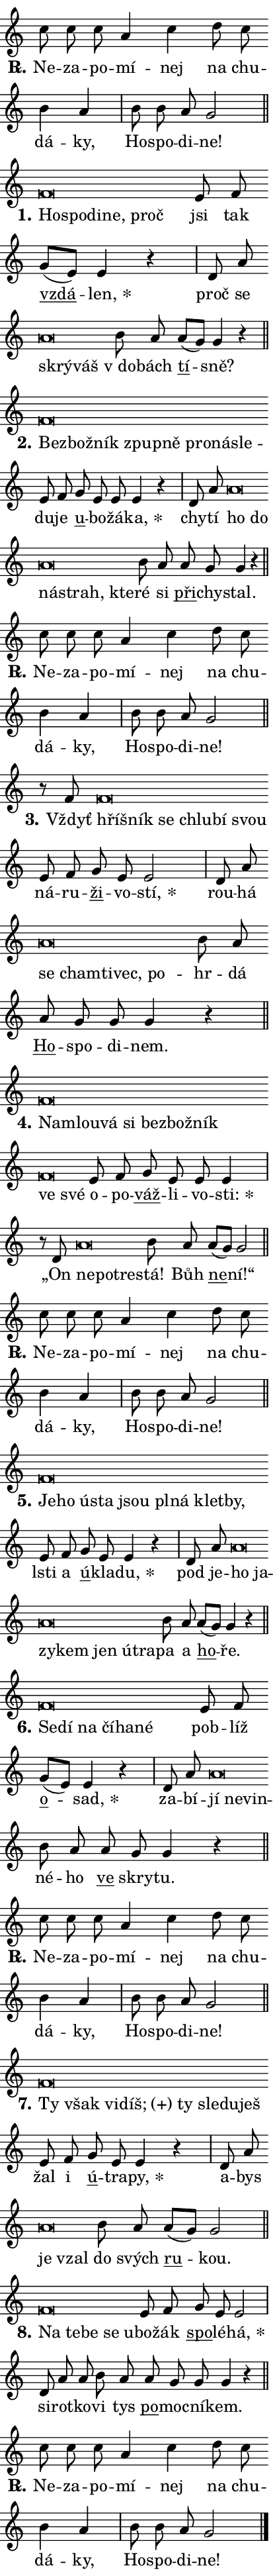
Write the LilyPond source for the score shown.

\version "2.24.0"
\header { tagline = "" }
\paper {
  indent = 0\cm
  top-margin = 0\cm
  right-margin = 0.13\cm % to fit lyric hyphens
  bottom-margin = 0\cm
  left-margin = 0\cm
  paper-width = 7\cm
  page-breaking = #ly:one-page-breaking
  system-system-spacing.basic-distance = #11
  score-system-spacing.basic-distance = #11
  ragged-last = ##f
}


%% Author: Thomas Morley
%% https://lists.gnu.org/archive/html/lilypond-user/2020-05/msg00002.html
#(define (line-position grob)
"Returns position of @var[grob} in current system:
   @code{'start}, if at first time-step
   @code{'end}, if at last time-step
   @code{'middle} otherwise
"
  (let* ((col (ly:item-get-column grob))
         (ln (ly:grob-object col 'left-neighbor))
         (rn (ly:grob-object col 'right-neighbor))
         (col-to-check-left (if (ly:grob? ln) ln col))
         (col-to-check-right (if (ly:grob? rn) rn col))
         (break-dir-left
           (and
             (ly:grob-property col-to-check-left 'non-musical #f)
             (ly:item-break-dir col-to-check-left)))
         (break-dir-right
           (and
             (ly:grob-property col-to-check-right 'non-musical #f)
             (ly:item-break-dir col-to-check-right))))
        (cond ((eqv? 1 break-dir-left) 'start)
              ((eqv? -1 break-dir-right) 'end)
              (else 'middle))))

#(define (tranparent-at-line-position vctor)
  (lambda (grob)
  "Relying on @code{line-position} select the relevant enry from @var{vctor}.
Used to determine transparency,"
    (case (line-position grob)
      ((end) (not (vector-ref vctor 0)))
      ((middle) (not (vector-ref vctor 1)))
      ((start) (not (vector-ref vctor 2))))))

noteHeadBreakVisibility =
#(define-music-function (break-visibility)(vector?)
"Makes @code{NoteHead}s transparent relying on @var{break-visibility}"
#{
  \override NoteHead.transparent =
    #(tranparent-at-line-position break-visibility)
#})

#(define delete-ledgers-for-transparent-note-heads
  (lambda (grob)
    "Reads whether a @code{NoteHead} is transparent.
If so this @code{NoteHead} is removed from @code{'note-heads} from
@var{grob}, which is supposed to be @code{LedgerLineSpanner}.
As a result ledgers are not printed for this @code{NoteHead}"
    (let* ((nhds-array (ly:grob-object grob 'note-heads))
           (nhds-list
             (if (ly:grob-array? nhds-array)
                 (ly:grob-array->list nhds-array)
                 '()))
           ;; Relies on the transparent-property being done before
           ;; Staff.LedgerLineSpanner.after-line-breaking is executed.
           ;; This is fragile ...
           (to-keep
             (remove
               (lambda (nhd)
                 (ly:grob-property nhd 'transparent #f))
               nhds-list)))
      ;; TODO find a better method to iterate over grob-arrays, similiar
      ;; to filter/remove etc for lists
      ;; For now rebuilt from scratch
      (set! (ly:grob-object grob 'note-heads)  '())
      (for-each
        (lambda (nhd)
          (ly:pointer-group-interface::add-grob grob 'note-heads nhd))
        to-keep))))

squashNotes = {
  \override NoteHead.X-extent = #'(-0.2 . 0.2)
  \override NoteHead.Y-extent = #'(-0.75 . 0)
  \override NoteHead.stencil =
    #(lambda (grob)
       (let ((pos (ly:grob-property grob 'staff-position)))
         (begin
           (if (< pos -7) (display "ERROR: Lower brevis then expected\n") (display ""))
           (if (<= pos -6) ly:text-interface::print ly:note-head::print))))
}
unSquashNotes = {
  \revert NoteHead.X-extent
  \revert NoteHead.Y-extent
  \revert NoteHead.stencil
}

hideNotes = \noteHeadBreakVisibility #begin-of-line-visible
unHideNotes = \noteHeadBreakVisibility #all-visible

% work-around for resetting accidentals
% https://lilypond.org/doc/v2.23/Documentation/notation/displaying-rhythms#unmetered-music
cadenzaMeasure = {
  \cadenzaOff
  \partial 1024 s1024
  \cadenzaOn
}

#(define-markup-command (accent layout props text) (markup?)
  "Underline accented syllable"
  (interpret-markup layout props
    #{\markup \override #'(offset . 4.3) \underline { #text }#}))

responsum = \markup \concat {
  "R" \hspace #-1.05 \path #0.1 #'((moveto 0 0.07) (lineto 0.9 0.8)) \hspace #0.05 "."
}

spaceSize = #0.6828661417322834 % exact space size for TeX Gyre Schola

\layout {
  \context {
    \Staff
    \remove "Time_signature_engraver"
    \override LedgerLineSpanner.after-line-breaking = #delete-ledgers-for-transparent-note-heads
  }
  \context {
    \Lyrics {
      \override LyricSpace.minimum-distance = \spaceSize
      \override LyricText.font-name = #"TeX Gyre Schola"
      \override LyricText.font-size = 1
      \override StanzaNumber.font-name = #"TeX Gyre Schola Bold"
      \override StanzaNumber.font-size = 1
    }
  }
  \context {
    \Score 
    \override NoteHead.text =
      #(lambda (grob) 
        (let ((pos (ly:grob-property grob 'staff-position)))
          #{\markup {
            \combine
              \halign #-0.55 \raise #(if (= pos -6) 0 0.5) \override #'(thickness . 2) \draw-line #'(3.2 . 0)
              \musicglyph "noteheads.sM1"
          }#}))
  }
}

% magnetic-lyrics.ily
%
%   written by
%     Jean Abou Samra <jean@abou-samra.fr>
%     Werner Lemberg <wl@gnu.org>
%
%   adapted by
%     Jiri Hon <jiri.hon@gmail.com>
%
% Version 2022-Apr-15

% https://www.mail-archive.com/lilypond-user@gnu.org/msg149350.html

#(define (Left_hyphen_pointer_engraver context)
   "Collect syllable-hyphen-syllable occurrences in lyrics and store
them in properties.  This engraver only looks to the left.  For
example, if the lyrics input is @code{foo -- bar}, it does the
following.

@itemize @bullet
@item
Set the @code{text} property of the @code{LyricHyphen} grob between
@q{foo} and @q{bar} to @code{foo}.

@item
Set the @code{left-hyphen} property of the @code{LyricText} grob with
text @q{foo} to the @code{LyricHyphen} grob between @q{foo} and
@q{bar}.
@end itemize

Use this auxiliary engraver in combination with the
@code{lyric-@/text::@/apply-@/magnetic-@/offset!} hook."
   (let ((hyphen #f)
         (text #f))
     (make-engraver
      (acknowledgers
       ((lyric-syllable-interface engraver grob source-engraver)
        (set! text grob)))
      (end-acknowledgers
       ((lyric-hyphen-interface engraver grob source-engraver)
        ;(when (not (grob::has-interface grob 'lyric-space-interface))
          (set! hyphen grob)));)
      ((stop-translation-timestep engraver)
       (when (and text hyphen)
         (ly:grob-set-object! text 'left-hyphen hyphen))
       (set! text #f)
       (set! hyphen #f)))))

#(define (lyric-text::apply-magnetic-offset! grob)
   "If the space between two syllables is less than the value in
property @code{LyricText@/.details@/.squash-threshold}, move the right
syllable to the left so that it gets concatenated with the left
syllable.

Use this function as a hook for
@code{LyricText@/.after-@/line-@/breaking} if the
@code{Left_@/hyphen_@/pointer_@/engraver} is active."
   (let ((hyphen (ly:grob-object grob 'left-hyphen #f)))
     (when hyphen
       (let ((left-text (ly:spanner-bound hyphen LEFT)))
         (when (grob::has-interface left-text 'lyric-syllable-interface)
           (let* ((common (ly:grob-common-refpoint grob left-text X))
                  (this-x-ext (ly:grob-extent grob common X))
                  (left-x-ext
                   (begin
                     ;; Trigger magnetism for left-text.
                     (ly:grob-property left-text 'after-line-breaking)
                     (ly:grob-extent left-text common X)))
                  ;; `delta` is the gap width between two syllables.
                  (delta (- (interval-start this-x-ext)
                            (interval-end left-x-ext)))
                  (details (ly:grob-property grob 'details))
                  (threshold (assoc-get 'squash-threshold details 0.2)))
             (when (< delta threshold)
               (let* (;; We have to manipulate the input text so that
                      ;; ligatures crossing syllable boundaries are not
                      ;; disabled.  For languages based on the Latin
                      ;; script this is essentially a beautification.
                      ;; However, for non-Western scripts it can be a
                      ;; necessity.
                      (lt (ly:grob-property left-text 'text))
                      (rt (ly:grob-property grob 'text))
                      (is-space (grob::has-interface hyphen 'lyric-space-interface))
                      (space (if is-space " " ""))
                      (extra-delta (if is-space spaceSize 0))
                      ;; Append new syllable.
                      (ltrt-space (if (and (string? lt) (string? rt))
                                (string-append lt space rt)
                                (make-concat-markup (list lt space rt))))
                      ;; Right-align `ltrt` to the right side.
                      (ltrt-space-markup (grob-interpret-markup
                               grob
                               (make-translate-markup
                                (cons (interval-length this-x-ext) 0)
                                (make-right-align-markup ltrt-space)))))
                 (begin
                   ;; Don't print `left-text`.
                   (ly:grob-set-property! left-text 'stencil #f)
                   ;; Set text and stencil (which holds all collected
                   ;; syllables so far) and shift it to the left.
                   (ly:grob-set-property! grob 'text ltrt-space)
                   (ly:grob-set-property! grob 'stencil ltrt-space-markup)
                   (ly:grob-translate-axis! grob (- (- delta extra-delta)) X))))))))))


#(define (lyric-hyphen::displace-bounds-first grob)
   ;; Make very sure this callback isn't triggered too early.
   (let ((left (ly:spanner-bound grob LEFT))
         (right (ly:spanner-bound grob RIGHT)))
     (ly:grob-property left 'after-line-breaking)
     (ly:grob-property right 'after-line-breaking)
     (ly:lyric-hyphen::print grob)))

squashThreshold = #0.4

\layout {
  \context {
    \Lyrics
    \consists #Left_hyphen_pointer_engraver
    \override LyricText.after-line-breaking =
      #lyric-text::apply-magnetic-offset!
    \override LyricHyphen.stencil = #lyric-hyphen::displace-bounds-first
    \override LyricText.details.squash-threshold = \squashThreshold
    \override LyricHyphen.minimum-distance = 0
    \override LyricHyphen.minimum-length = \squashThreshold
  }
}

squashText = \override LyricText.details.squash-threshold = 9999
unSquashText = \override LyricText.details.squash-threshold = \squashThreshold

leftText = \override LyricText.self-alignment-X = #LEFT
unLeftText = \revert LyricText.self-alignment-X

starOffset = #(lambda (grob) 
                (let ((x_offset (ly:self-alignment-interface::aligned-on-x-parent grob)))
                  (if (= x_offset 0) 0 (+ x_offset 1.2))))

star = #(define-music-function (syllable)(string?)
"Append star separator at the end of a syllable"
#{
  \once \override LyricText.X-offset = #starOffset
  \lyricmode { \markup {
    #syllable
    \override #'((font-name . "TeX Gyre Schola Bold")) \hspace #0.2 \lower #0.65 \larger "*"
  } }
#})

starAccent = #(define-music-function (syllable)(string?)
"Append star separator at the end of a syllable and make accent"
#{
  \once \override LyricText.X-offset = #starOffset
  \lyricmode { \markup {
    \accent #syllable
    \override #'((font-name . "TeX Gyre Schola Bold")) \hspace #0.2 \lower #0.65 \larger "*"
  } }
#})

breath = #(define-music-function (syllable)(string?)
"Append breathing indicator at the end of a syllable"
#{
  \lyricmode { \markup { #syllable "+" } }
#})

optionalBreath = #(define-music-function (syllable)(string?)
"Append optional breathing indicator at the end of a syllable"
#{
  \lyricmode { \markup { #syllable "(+)" } }
#})


\score {
    <<
        \new Voice = "melody" { \cadenzaOn \key c \major \relative { c''8 c c a4 c \bar "" d8 c \bar "" b4 a \cadenzaMeasure \bar "|" b8 b a g2 \cadenzaMeasure \bar "||" \break } }
        \new Lyrics \lyricsto "melody" { \lyricmode { \set stanza = \responsum
Ne -- za -- po -- mí -- nej na chu -- dá -- ky, Ho -- spo -- di -- ne! } }
    >>
    \layout {}
}

\score {
    <<
        \new Voice = "melody" { \cadenzaOn \key c \major \relative { \squashNotes f'\breve*1/16 \hideNotes \breve*1/16 \bar "" \breve*1/16 \bar "" \breve*1/16 \breve*1/16 \bar "" \unHideNotes \unSquashNotes e8 f \bar "" g[( e)] e4 r \cadenzaMeasure \bar "|" d8 a' \bar "" \squashNotes a\breve*1/16 \hideNotes \breve*1/16 \bar "" \unHideNotes \unSquashNotes b8 a \bar "" a[( g)] g4 r \cadenzaMeasure \bar "||" \break } }
        \new Lyrics \lyricsto "melody" { \lyricmode { \set stanza = "1."
\leftText Ho -- \squashText spo -- di -- ne, proč \unLeftText \unSquashText jsi tak \markup \accent vzdá -- \star len, proč se \leftText skrý -- \squashText váš \unLeftText \unSquashText "v do" -- bách \markup \accent tí -- sně? } }
    >>
    \layout {}
}

\score {
    <<
        \new Voice = "melody" { \cadenzaOn \key c \major \relative { \squashNotes f'\breve*1/16 \hideNotes \breve*1/16 \bar "" \breve*1/16 \bar "" \breve*1/16 \bar "" \breve*1/16 \bar "" \breve*1/16 \bar "" \breve*1/16 \breve*1/16 \bar "" \unHideNotes \unSquashNotes e8 f \bar "" g e e e4 r \cadenzaMeasure \bar "|" d8 a' \bar "" \squashNotes a\breve*1/16 \hideNotes \breve*1/16 \bar "" \breve*1/16 \bar "" \breve*1/16 \breve*1/16 \bar "" \unHideNotes \unSquashNotes b8 a \bar "" a g g4 r \cadenzaMeasure \bar "||" \break } }
        \new Lyrics \lyricsto "melody" { \lyricmode { \set stanza = "2."
\leftText Bez -- \squashText bož -- ník zpup -- ně pro -- ná -- sle -- \unLeftText \unSquashText du -- je \markup \accent u -- bo -- žá -- \star ka, chy -- tí \leftText ho \squashText do ná -- strah, kte -- \unLeftText \unSquashText ré si \markup \accent při -- chy -- stal. } }
    >>
    \layout {}
}

\score {
    <<
        \new Voice = "melody" { \cadenzaOn \key c \major \relative { c''8 c c a4 c \bar "" d8 c \bar "" b4 a \cadenzaMeasure \bar "|" b8 b a g2 \cadenzaMeasure \bar "||" \break } }
        \new Lyrics \lyricsto "melody" { \lyricmode { \set stanza = \responsum
Ne -- za -- po -- mí -- nej na chu -- dá -- ky, Ho -- spo -- di -- ne! } }
    >>
    \layout {}
}

\score {
    <<
        \new Voice = "melody" { \cadenzaOn \key c \major \relative { r8 f'8 \squashNotes f\breve*1/16 \hideNotes \breve*1/16 \bar "" \breve*1/16 \bar "" \breve*1/16 \bar "" \breve*1/16 \breve*1/16 \bar "" \unHideNotes \unSquashNotes e8 f \bar "" g e e2 \cadenzaMeasure \bar "|" d8 a' \bar "" \squashNotes a\breve*1/16 \hideNotes \breve*1/16 \bar "" \breve*1/16 \bar "" \breve*1/16 \breve*1/16 \bar "" \unHideNotes \unSquashNotes b8 a \bar "" a g g g4 r \cadenzaMeasure \bar "||" \break } }
        \new Lyrics \lyricsto "melody" { \lyricmode { \set stanza = "3."
Vždyť \leftText hří -- \squashText šník se chlu -- bí svou \unLeftText \unSquashText ná -- ru -- \markup \accent ži -- vo -- \star stí, rou -- há \leftText se \squashText cham -- ti -- vec, po -- \unLeftText \unSquashText hr -- dá \markup \accent Ho -- spo -- di -- nem. } }
    >>
    \layout {}
}

\score {
    <<
        \new Voice = "melody" { \cadenzaOn \key c \major \relative { \squashNotes f'\breve*1/16 \hideNotes \breve*1/16 \bar "" \breve*1/16 \bar "" \breve*1/16 \bar "" \breve*1/16 \bar "" \breve*1/16 \bar "" \breve*1/16 \bar "" \breve*1/16 \breve*1/16 \bar "" \unHideNotes \unSquashNotes e8 f \bar "" g e e e4 \cadenzaMeasure \bar "|" r8 d8 \squashNotes a'\breve*1/16 \hideNotes \breve*1/16 \breve*1/16 \bar "" \unHideNotes \unSquashNotes b8 a \bar "" a[( g)] g2 \cadenzaMeasure \bar "||" \break } }
        \new Lyrics \lyricsto "melody" { \lyricmode { \set stanza = "4."
\leftText Na -- \squashText mlou -- vá si bez -- bož -- ník ve své \unLeftText \unSquashText o -- po -- \markup \accent váž -- li -- vo -- \star sti: „On \leftText ne -- \squashText po -- tre -- \unLeftText \unSquashText stá! Bůh \markup \accent ne -- ní!“ } }
    >>
    \layout {}
}

\score {
    <<
        \new Voice = "melody" { \cadenzaOn \key c \major \relative { c''8 c c a4 c \bar "" d8 c \bar "" b4 a \cadenzaMeasure \bar "|" b8 b a g2 \cadenzaMeasure \bar "||" \break } }
        \new Lyrics \lyricsto "melody" { \lyricmode { \set stanza = \responsum
Ne -- za -- po -- mí -- nej na chu -- dá -- ky, Ho -- spo -- di -- ne! } }
    >>
    \layout {}
}

\score {
    <<
        \new Voice = "melody" { \cadenzaOn \key c \major \relative { \squashNotes f'\breve*1/16 \hideNotes \breve*1/16 \bar "" \breve*1/16 \bar "" \breve*1/16 \bar "" \breve*1/16 \bar "" \breve*1/16 \bar "" \breve*1/16 \bar "" \breve*1/16 \breve*1/16 \bar "" \unHideNotes \unSquashNotes e8 f \bar "" g e e4 r \cadenzaMeasure \bar "|" d8 a' \bar "" \squashNotes a\breve*1/16 \hideNotes \breve*1/16 \bar "" \breve*1/16 \bar "" \breve*1/16 \bar "" \breve*1/16 \bar "" \breve*1/16 \breve*1/16 \bar "" \unHideNotes \unSquashNotes b8 a \bar "" a[( g)] g4 r \cadenzaMeasure \bar "||" \break } }
        \new Lyrics \lyricsto "melody" { \lyricmode { \set stanza = "5."
\leftText Je -- \squashText ho ú -- sta jsou pl -- ná klet -- by, \unLeftText \unSquashText lsti a \markup \accent ú -- kla -- \star du, pod je -- \leftText ho \squashText ja -- zy -- kem jen ú -- tra -- \unLeftText \unSquashText pa a \markup \accent ho -- ře. } }
    >>
    \layout {}
}

\score {
    <<
        \new Voice = "melody" { \cadenzaOn \key c \major \relative { \squashNotes f'\breve*1/16 \hideNotes \breve*1/16 \bar "" \breve*1/16 \bar "" \breve*1/16 \bar "" \breve*1/16 \breve*1/16 \bar "" \unHideNotes \unSquashNotes e8 f \bar "" g[( e)] e4 r \cadenzaMeasure \bar "|" d8 a' \bar "" \squashNotes a\breve*1/16 \hideNotes \breve*1/16 \breve*1/16 \bar "" \unHideNotes \unSquashNotes b8 a \bar "" a g g4 r \cadenzaMeasure \bar "||" \break } }
        \new Lyrics \lyricsto "melody" { \lyricmode { \set stanza = "6."
\leftText Se -- \squashText dí na čí -- ha -- né \unLeftText \unSquashText pob -- líž \markup \accent o -- \star sad, za -- bí -- \leftText jí \squashText ne -- vin -- \unLeftText \unSquashText né -- ho \markup \accent ve skry -- tu. } }
    >>
    \layout {}
}

\score {
    <<
        \new Voice = "melody" { \cadenzaOn \key c \major \relative { c''8 c c a4 c \bar "" d8 c \bar "" b4 a \cadenzaMeasure \bar "|" b8 b a g2 \cadenzaMeasure \bar "||" \break } }
        \new Lyrics \lyricsto "melody" { \lyricmode { \set stanza = \responsum
Ne -- za -- po -- mí -- nej na chu -- dá -- ky, Ho -- spo -- di -- ne! } }
    >>
    \layout {}
}

\score {
    <<
        \new Voice = "melody" { \cadenzaOn \key c \major \relative { \squashNotes f'\breve*1/16 \hideNotes \breve*1/16 \bar "" \breve*1/16 \bar "" \breve*1/16 \bar "" \breve*1/16 \bar "" \breve*1/16 \bar "" \breve*1/16 \breve*1/16 \bar "" \unHideNotes \unSquashNotes e8 f \bar "" g e e4 r \cadenzaMeasure \bar "|" d8 a' \bar "" \squashNotes a\breve*1/16 \hideNotes \breve*1/16 \bar "" \unHideNotes \unSquashNotes b8 a \bar "" a[( g)] g2 \cadenzaMeasure \bar "||" \break } }
        \new Lyrics \lyricsto "melody" { \lyricmode { \set stanza = "7."
\leftText Ty \squashText však vi -- \optionalBreath díš; ty sle -- du -- ješ \unLeftText \unSquashText žal i \markup \accent ú -- tra -- \star py, a -- bys \leftText je \squashText vzal \unLeftText \unSquashText do svých \markup \accent ru -- kou. } }
    >>
    \layout {}
}

\score {
    <<
        \new Voice = "melody" { \cadenzaOn \key c \major \relative { \squashNotes f'\breve*1/16 \hideNotes \breve*1/16 \bar "" \breve*1/16 \bar "" \breve*1/16 \breve*1/16 \bar "" \unHideNotes \unSquashNotes e8 f \bar "" g e e2 \cadenzaMeasure \bar "|" d8 a' \bar "" a b8 a \bar "" a g g g4 r \cadenzaMeasure \bar "||" \break } }
        \new Lyrics \lyricsto "melody" { \lyricmode { \set stanza = "8."
\leftText Na \squashText te -- be se u -- \unLeftText \unSquashText bo -- žák \markup \accent spo -- lé -- \star há, si -- rot -- ko -- vi tys \markup \accent po -- moc -- ní -- kem. } }
    >>
    \layout {}
}

\score {
    <<
        \new Voice = "melody" { \cadenzaOn \key c \major \relative { c''8 c c a4 c \bar "" d8 c \bar "" b4 a \cadenzaMeasure \bar "|" b8 b a g2 \cadenzaMeasure \bar "||" \break } \bar "|." }
        \new Lyrics \lyricsto "melody" { \lyricmode { \set stanza = \responsum
Ne -- za -- po -- mí -- nej na chu -- dá -- ky, Ho -- spo -- di -- ne! } }
    >>
    \layout {}
}
